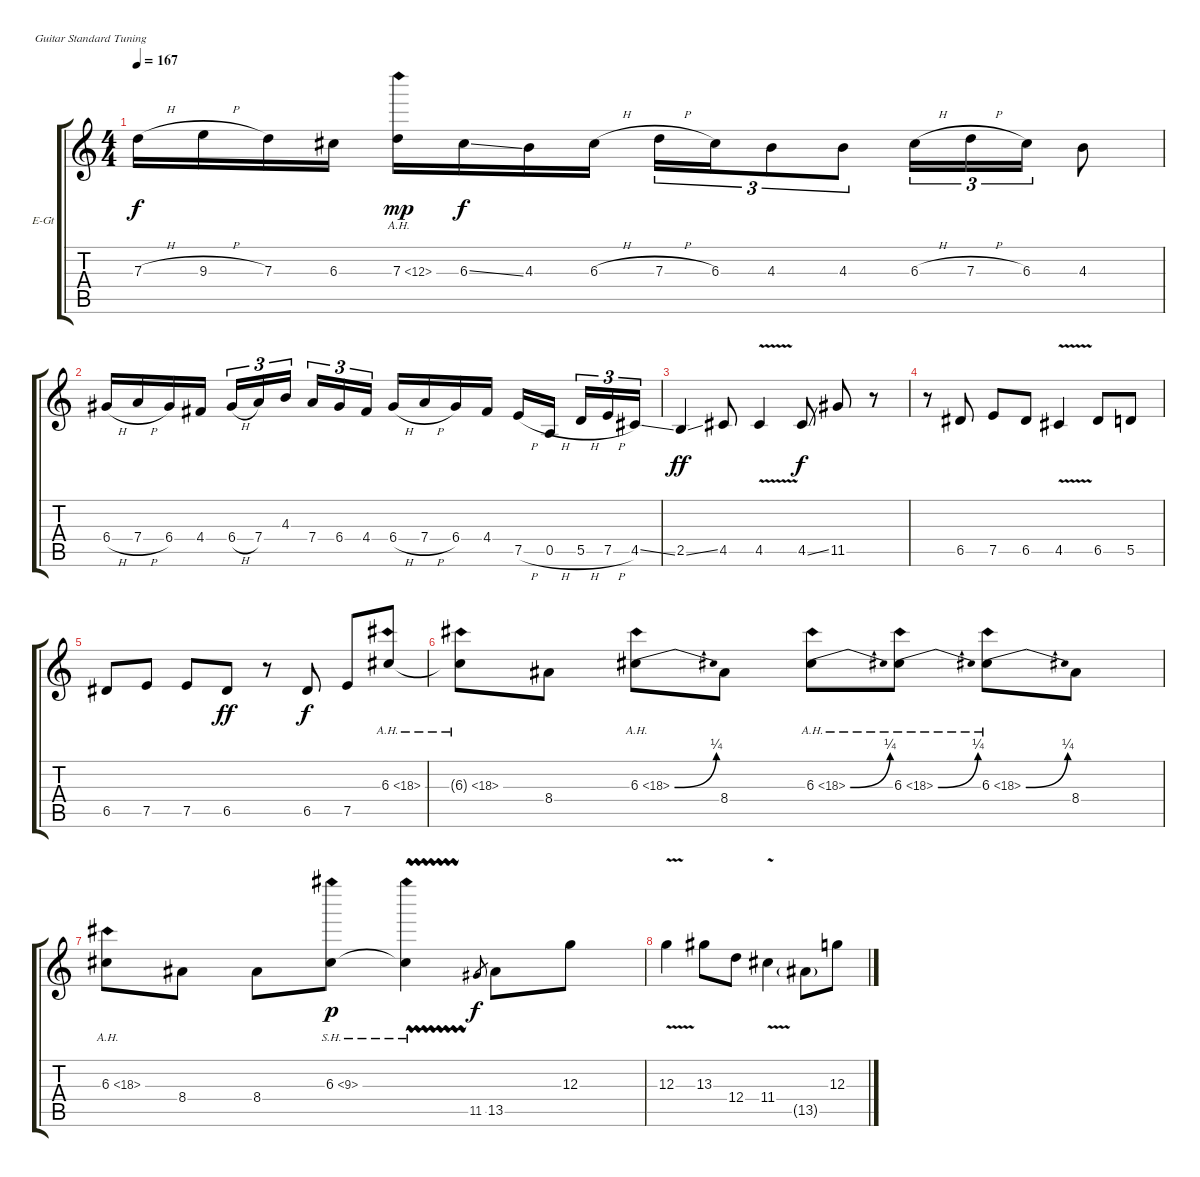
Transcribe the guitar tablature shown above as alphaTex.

\bracketExtendMode groupsimilarinstruments
\firstSystemTrackNameOrientation horizontal
\otherSystemsTrackNameOrientation horizontal
\track ("Lead w/chorus" "E-Gt") {instrument overdrivenguitar}
\staff {score tabs}
\tuning (E4 B3 G3 D3 A2 E2)
\ts (4 4)
\tempo 167
\clef g2
\ks c
7.3{h}.16{dy f} 9.3{h}.16 7.3.16 6.3.16 7.3{ah 5}.16{dy mp} 6.3{ss}.16{dy f} 4.3.16 6.3{h}.16 7.3{h}.16{tu (3 2)} 6.3.16{tu (3 2)} 4.3.8{tu (3 2)} 4.3.8{tu (3 2)} 6.3{h}.16{tu (3 2)} 7.3{h}.16{tu (3 2)} 6.3.16{tu (3 2)} 4.3.8 |
6.4{h}.16 7.4{h}.16 6.4.16 4.4.16 6.4{h}.16{tu (3 2)} 7.4.16{tu (3 2)} 4.3.16{tu (3 2)} 7.4.16{tu (3 2)} 6.4.16{tu (3 2)} 4.4.16{tu (3 2)} 6.4{h}.16 7.4{h}.16 6.4.16 4.4.16 7.5{h}.16 0.5{h}.16 5.5{h}.16{tu (3 2)} 7.5{h}.16{tu (3 2)} 4.5{ss}.16{tu (3 2)} |
2.5{ss}.4{dy ff} 4.5.8 4.5{v}.4 4.5{ss}.8{dy f} 11.5.8 r.8 |
r.8 6.5.8 7.5.8 6.5.8 4.5{v}.4 6.5.8 5.5.8 |
6.5.8 7.5.8 7.5.8 6.5.8{dy ff} r.8 6.5.8{dy f} 7.5.8 6.3{ah 12}.8 |
6.3{ah 12 t}.8 8.4.8 6.3{be (bend 0 0 60 1) ah 12}.8 8.4.8 6.3{be (bend 0 0 60 1) ah 12}.8 6.3{be (bend 0 0 60 1) ah 12}.8 6.3{be (bend 0 0 60 1) ah 12}.8 8.4.8 |
6.3{ah 12}.8 8.4.8 8.4.8 6.3{sh 3}.8{dy p} 6.3{sh 3 vw t}.4 11.5.8{gr dy f} 13.5.8 12.3.8 |
12.3{v}.4 13.3.8 12.4.8 11.4{v}.4 13.5{g}.8 12.3.8
